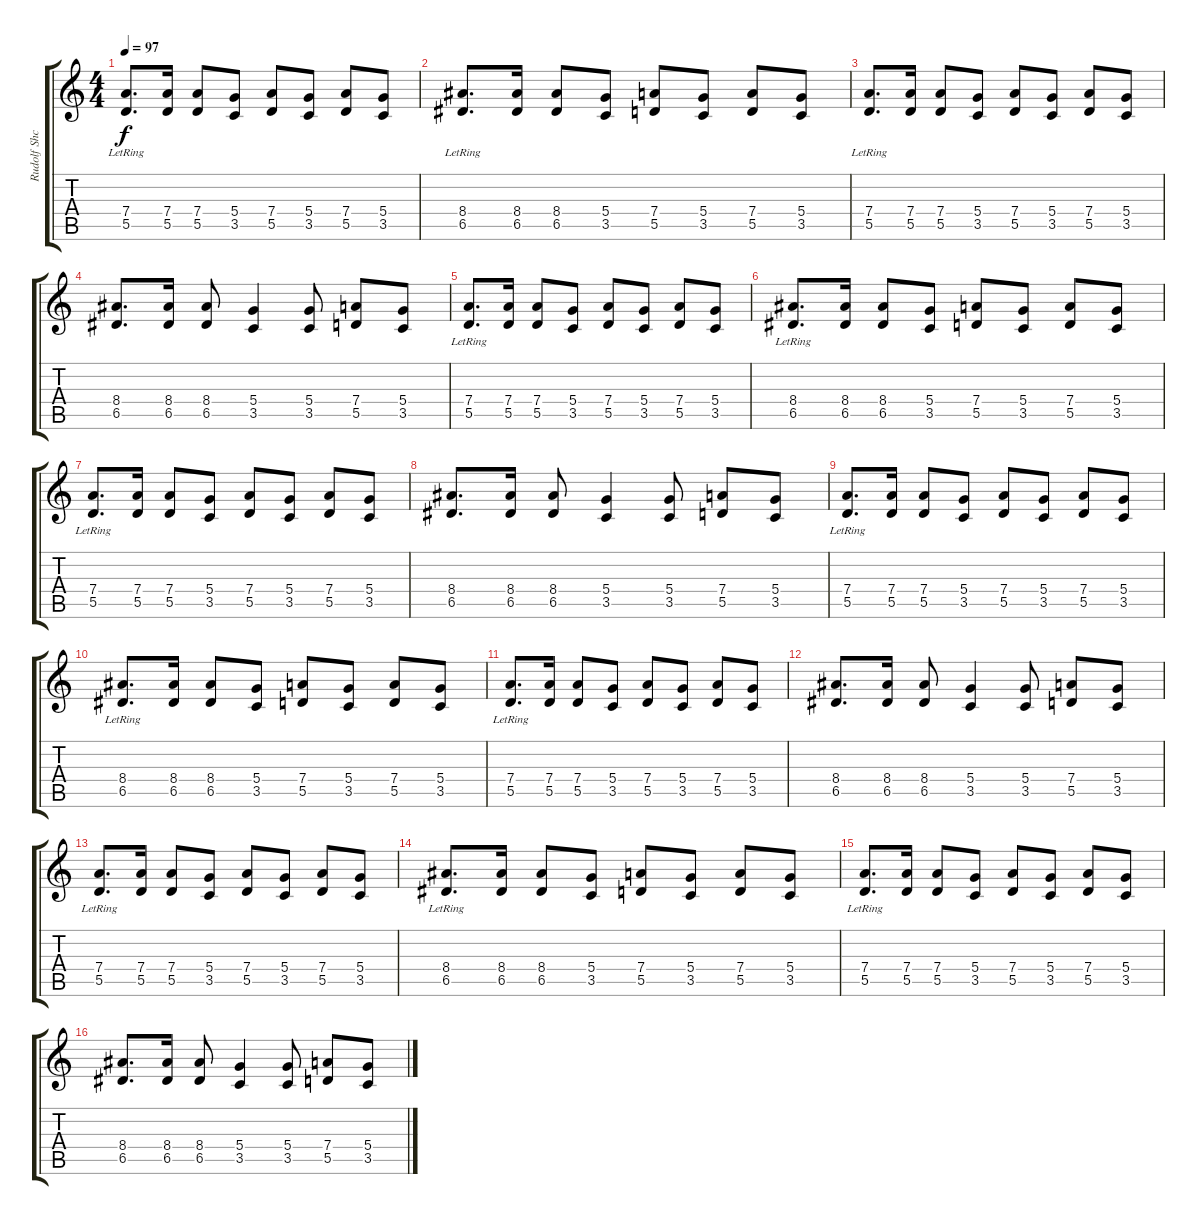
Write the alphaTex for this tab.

\track ("Rudolf Shceneker" "Rudolf Shc") {instrument distortionguitar}
\staff {score tabs}
\tuning (E4 B3 G3 D3 A2 E2) {hide}
\ts (4 4)
\tempo 97
\clef g2
\ks c
(7.4{lr} 5.5{lr}).8{d dy f} (7.4 5.5).16 (7.4 5.5).8 (5.4 3.5).8 (7.4 5.5).8 (5.4 3.5).8 (7.4 5.5).8 (5.4 3.5).8 |
(8.4{lr} 6.5{lr}).8{d} (8.4 6.5).16 (8.4 6.5).8 (5.4 3.5).8 (7.4 5.5).8 (5.4 3.5).8 (7.4 5.5).8 (5.4 3.5).8 |
(7.4{lr} 5.5{lr}).8{d} (7.4 5.5).16 (7.4 5.5).8 (5.4 3.5).8 (7.4 5.5).8 (5.4 3.5).8 (7.4 5.5).8 (5.4 3.5).8 |
(8.4 6.5).8{d} (8.4 6.5).16 (8.4 6.5).8 (5.4 3.5).4 (5.4 3.5).8 (7.4 5.5).8 (5.4 3.5).8 |
(7.4{lr} 5.5{lr}).8{d} (7.4 5.5).16 (7.4 5.5).8 (5.4 3.5).8 (7.4 5.5).8 (5.4 3.5).8 (7.4 5.5).8 (5.4 3.5).8 |
(8.4{lr} 6.5{lr}).8{d} (8.4 6.5).16 (8.4 6.5).8 (5.4 3.5).8 (7.4 5.5).8 (5.4 3.5).8 (7.4 5.5).8 (5.4 3.5).8 |
(7.4{lr} 5.5{lr}).8{d} (7.4 5.5).16 (7.4 5.5).8 (5.4 3.5).8 (7.4 5.5).8 (5.4 3.5).8 (7.4 5.5).8 (5.4 3.5).8 |
(8.4 6.5).8{d} (8.4 6.5).16 (8.4 6.5).8 (5.4 3.5).4 (5.4 3.5).8 (7.4 5.5).8 (5.4 3.5).8 |
(7.4{lr} 5.5{lr}).8{d} (7.4 5.5).16 (7.4 5.5).8 (5.4 3.5).8 (7.4 5.5).8 (5.4 3.5).8 (7.4 5.5).8 (5.4 3.5).8 |
(8.4{lr} 6.5{lr}).8{d} (8.4 6.5).16 (8.4 6.5).8 (5.4 3.5).8 (7.4 5.5).8 (5.4 3.5).8 (7.4 5.5).8 (5.4 3.5).8 |
(7.4{lr} 5.5{lr}).8{d} (7.4 5.5).16 (7.4 5.5).8 (5.4 3.5).8 (7.4 5.5).8 (5.4 3.5).8 (7.4 5.5).8 (5.4 3.5).8 |
(8.4 6.5).8{d} (8.4 6.5).16 (8.4 6.5).8 (5.4 3.5).4 (5.4 3.5).8 (7.4 5.5).8 (5.4 3.5).8 |
(7.4{lr} 5.5{lr}).8{d} (7.4 5.5).16 (7.4 5.5).8 (5.4 3.5).8 (7.4 5.5).8 (5.4 3.5).8 (7.4 5.5).8 (5.4 3.5).8 |
(8.4{lr} 6.5{lr}).8{d} (8.4 6.5).16 (8.4 6.5).8 (5.4 3.5).8 (7.4 5.5).8 (5.4 3.5).8 (7.4 5.5).8 (5.4 3.5).8 |
(7.4{lr} 5.5{lr}).8{d} (7.4 5.5).16 (7.4 5.5).8 (5.4 3.5).8 (7.4 5.5).8 (5.4 3.5).8 (7.4 5.5).8 (5.4 3.5).8 |
(8.4 6.5).8{d} (8.4 6.5).16 (8.4 6.5).8 (5.4 3.5).4 (5.4 3.5).8 (7.4 5.5).8 (5.4 3.5).8
